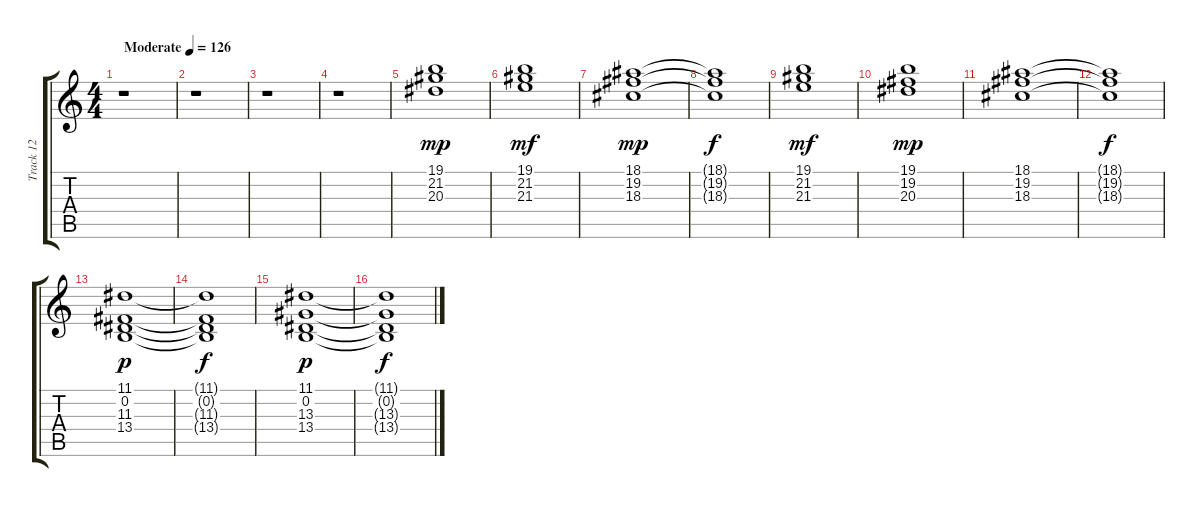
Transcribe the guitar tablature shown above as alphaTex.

\track ("Track 12" "Track 12") {instrument synthstrings1}
\staff {score tabs}
\tuning (E4 B3 G3 D3 A2 E2) {hide}
\ts (4 4)
\tempo (126 "Moderate")
\clef g2
\ks c
r.1{dy mp instrument synthstrings1} |
r.1 |
r.1 |
r.1 |
(19.1 21.2 20.3).1 |
(19.1 21.2 21.3).1{dy mf} |
(18.1 19.2 18.3).1{dy mp} |
(18.1{t} 19.2{t} 18.3{t}).1{dy f} |
(19.1 21.2 21.3).1{dy mf} |
(19.1 19.2 20.3).1{dy mp} |
(18.1 19.2 18.3).1 |
(18.1{t} 19.2{t} 18.3{t}).1{dy f} |
(11.1 0.2 11.3 13.4).1{dy p} |
(11.1{t} 0.2{t} 11.3{t} 13.4{t}).1{dy f} |
(11.1 0.2 13.3 13.4).1{dy p} |
(11.1{t} 0.2{t} 13.3{t} 13.4{t}).1{dy f}
